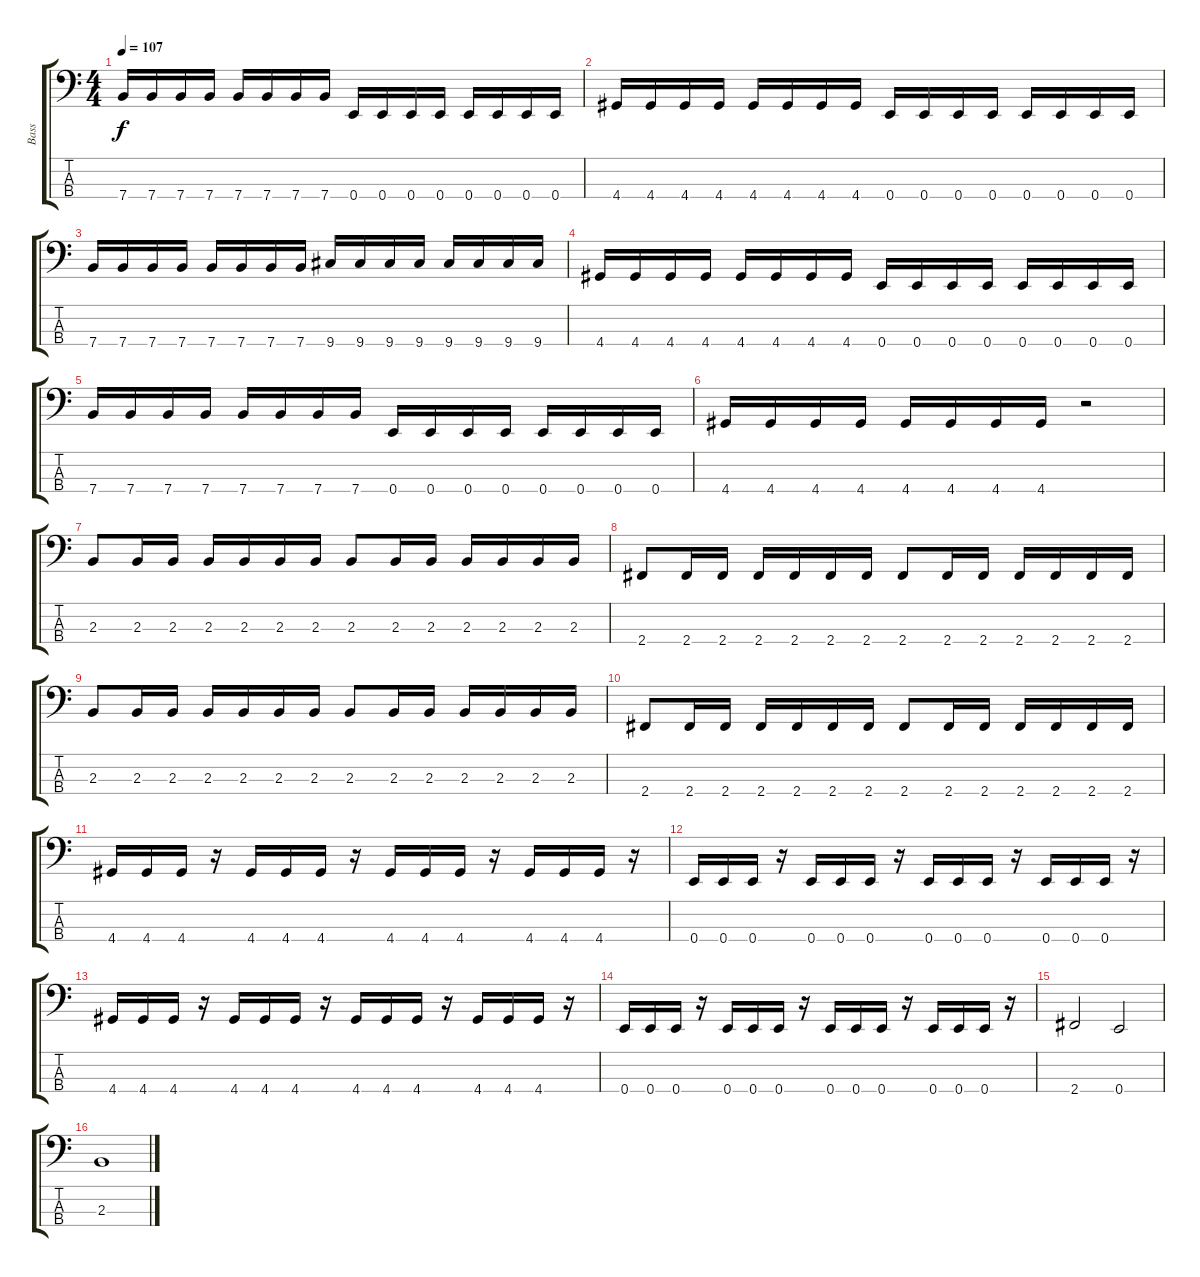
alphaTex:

\track ("Bass" "Bass") {instrument slapbass1}
\staff {score tabs}
\tuning (G2 D2 A1 E1) {hide}
\ts (4 4)
\tempo 107
\clef f4
\ks c
7.4.16{dy f} 7.4.16 7.4.16 7.4.16 7.4.16 7.4.16 7.4.16 7.4.16 0.4.16 0.4.16 0.4.16 0.4.16 0.4.16 0.4.16 0.4.16 0.4.16 |
4.4.16 4.4.16 4.4.16 4.4.16 4.4.16 4.4.16 4.4.16 4.4.16 0.4.16 0.4.16 0.4.16 0.4.16 0.4.16 0.4.16 0.4.16 0.4.16 |
7.4.16 7.4.16 7.4.16 7.4.16 7.4.16 7.4.16 7.4.16 7.4.16 9.4.16 9.4.16 9.4.16 9.4.16 9.4.16 9.4.16 9.4.16 9.4.16 |
4.4.16 4.4.16 4.4.16 4.4.16 4.4.16 4.4.16 4.4.16 4.4.16 0.4.16 0.4.16 0.4.16 0.4.16 0.4.16 0.4.16 0.4.16 0.4.16 |
7.4.16 7.4.16 7.4.16 7.4.16 7.4.16 7.4.16 7.4.16 7.4.16 0.4.16 0.4.16 0.4.16 0.4.16 0.4.16 0.4.16 0.4.16 0.4.16 |
4.4.16 4.4.16 4.4.16 4.4.16 4.4.16 4.4.16 4.4.16 4.4.16 r.2 |
2.3.8 2.3.16 2.3.16 2.3.16 2.3.16 2.3.16 2.3.16 2.3.8 2.3.16 2.3.16 2.3.16 2.3.16 2.3.16 2.3.16 |
2.4.8 2.4.16 2.4.16 2.4.16 2.4.16 2.4.16 2.4.16 2.4.8 2.4.16 2.4.16 2.4.16 2.4.16 2.4.16 2.4.16 |
2.3.8 2.3.16 2.3.16 2.3.16 2.3.16 2.3.16 2.3.16 2.3.8 2.3.16 2.3.16 2.3.16 2.3.16 2.3.16 2.3.16 |
2.4.8 2.4.16 2.4.16 2.4.16 2.4.16 2.4.16 2.4.16 2.4.8 2.4.16 2.4.16 2.4.16 2.4.16 2.4.16 2.4.16 |
4.4.16 4.4.16 4.4.16 r.16 4.4.16 4.4.16 4.4.16 r.16 4.4.16 4.4.16 4.4.16 r.16 4.4.16 4.4.16 4.4.16 r.16 |
0.4.16 0.4.16 0.4.16 r.16 0.4.16 0.4.16 0.4.16 r.16 0.4.16 0.4.16 0.4.16 r.16 0.4.16 0.4.16 0.4.16 r.16 |
4.4.16 4.4.16 4.4.16 r.16 4.4.16 4.4.16 4.4.16 r.16 4.4.16 4.4.16 4.4.16 r.16 4.4.16 4.4.16 4.4.16 r.16 |
0.4.16 0.4.16 0.4.16 r.16 0.4.16 0.4.16 0.4.16 r.16 0.4.16 0.4.16 0.4.16 r.16 0.4.16 0.4.16 0.4.16 r.16 |
2.4.2 0.4.2 |
2.3.1
